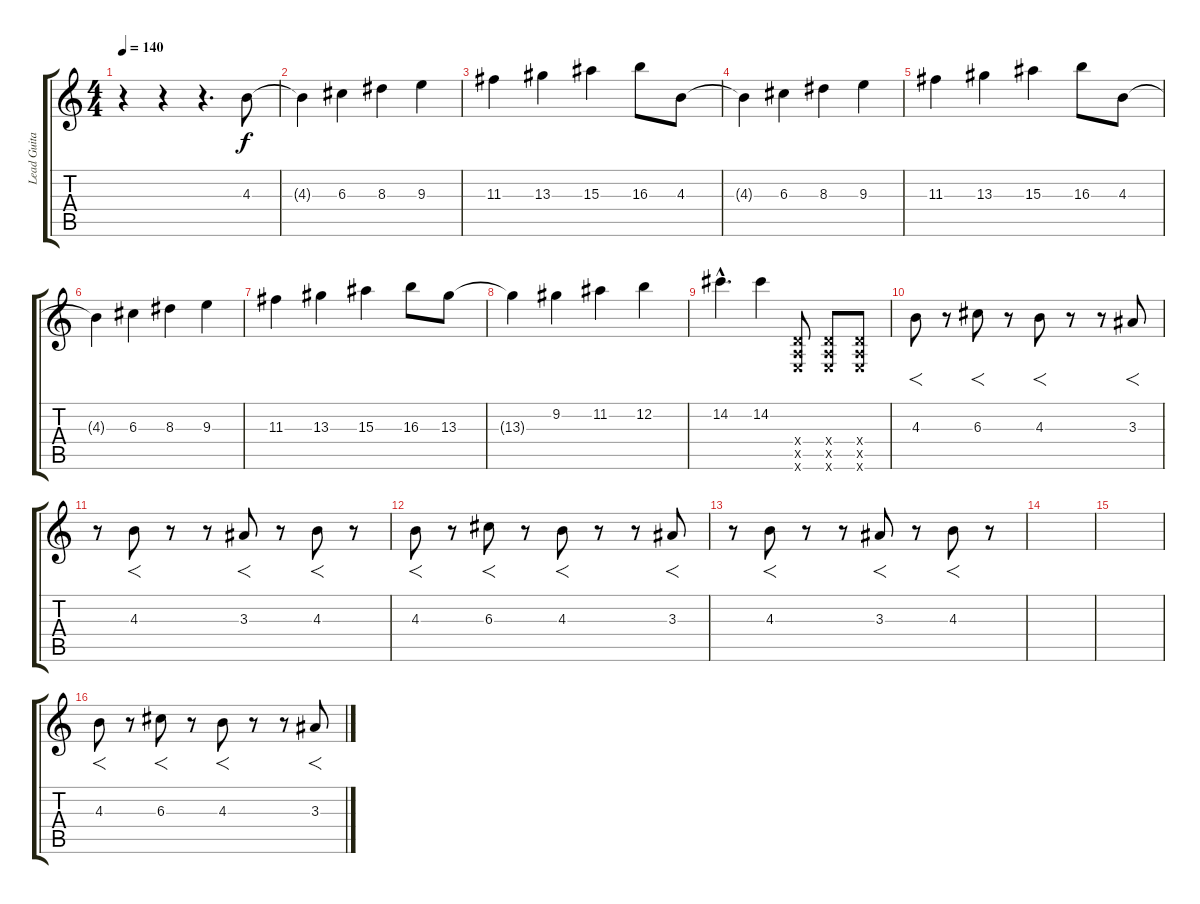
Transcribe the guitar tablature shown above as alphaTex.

\track ("Lead Guitar" "Lead Guita") {instrument distortionguitar}
\staff {score tabs}
\tuning (E4 B3 G3 D3 A2 E2) {hide}
\ts (4 4)
\tempo 140
\clef g2
\ks c
r.4{dy f instrument distortionguitar} r.4 r.4{d} 4.3.8 |
4.3{t}.4 6.3.4 8.3.4 9.3.4 |
11.3.4 13.3.4 15.3.4 16.3.8 4.3.8 |
4.3{t}.4 6.3.4 8.3.4 9.3.4 |
11.3.4 13.3.4 15.3.4 16.3.8 4.3.8 |
4.3{t}.4 6.3.4 8.3.4 9.3.4 |
11.3.4 13.3.4 15.3.4 16.3.8 13.3.8 |
13.3{t}.4 9.2.4 11.2.4 12.2.4 |
14.2{hac}.4{d} 14.2.4 (0.4{x} 0.5{x} 0.6{x}).8 (0.4{x} 0.5{x} 0.6{x}).8 (0.4{x} 0.5{x} 0.6{x}).8 |
4.3.8{f} r.8 6.3.8{f} r.8 4.3.8{f} r.8 r.8 3.3.8{f} |
r.8 4.3.8{f} r.8 r.8 3.3.8{f} r.8 4.3.8{f} r.8 |
4.3.8{f} r.8 6.3.8{f} r.8 4.3.8{f} r.8 r.8 3.3.8{f} |
r.8 4.3.8{f} r.8 r.8 3.3.8{f} r.8 4.3.8{f} r.8 |
|
|
4.3.8{f} r.8 6.3.8{f} r.8 4.3.8{f} r.8 r.8 3.3.8{f}
